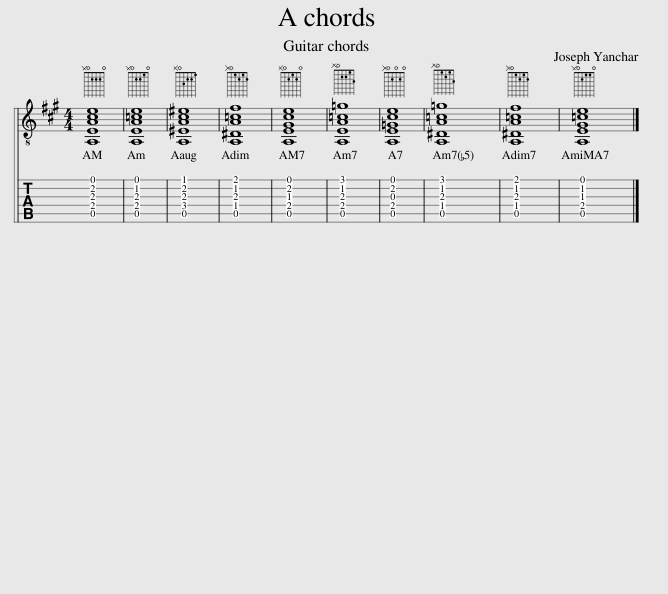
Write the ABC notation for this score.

X:1
%%score { 1 | 2 }
L:1/8
M:4/4
I:linebreak $
K:A
V:1 treble-8
V:2 tab stafflines=6 strings="E2,A2,D3,G3,B3,E4 "
V:1
 [A,EAce]8 | [A,EA=ce]8 | [A,^EAc^e]8 | [A,^DA=cf]8 | [A,EGce]8 | %5
 [A,EA=c=g]8 | [A,E=Gce]8 | [A,^DA=c=g]8 | [A,^DA=cf]8 | [A,EG=ce]8 |] %10
V:2
 [!5!A,,!4!E,!3!A,!2!C!1!E]8 | [!5!A,,!4!E,!3!A,!2!=C!1!E]8 | [!5!A,,!4!^E,!3!A,!2!C!1!^E]8 | [!5!A,,!4!^D,!3!A,!2!=C!1!F]8 | [!5!A,,!4!E,!3!G,!2!C!1!E]8 | %5
 [!5!A,,!4!E,!3!A,!2!=C!1!=G]8 | [!5!A,,!4!E,!3!=G,!2!C!1!E]8 | [!5!A,,!4!^D,!3!A,!2!=C!1!=G]8 | [!5!A,,!4!^D,!3!A,!2!=C!1!F]8 | [!5!A,,!4!E,!3!G,!2!=C!1!E]8 |] %10
